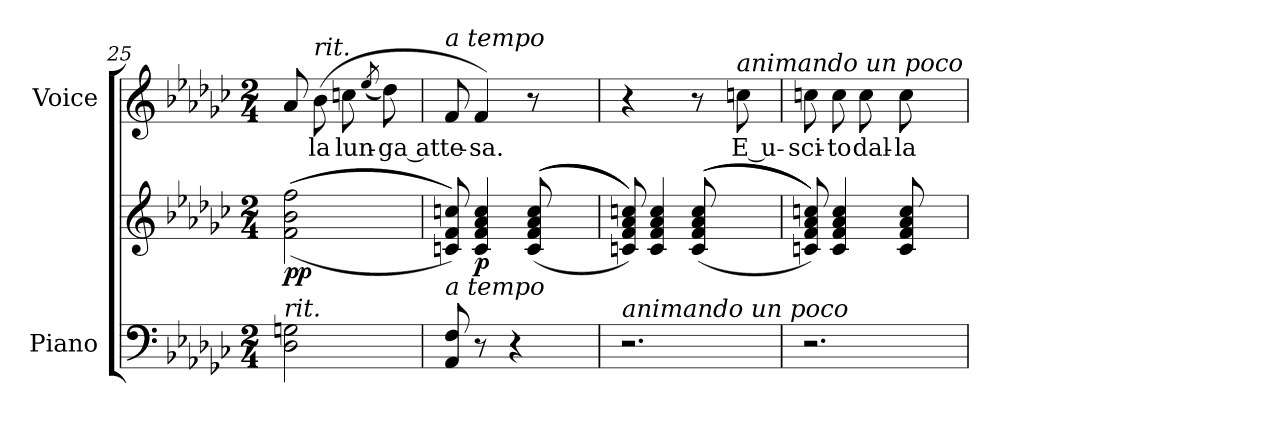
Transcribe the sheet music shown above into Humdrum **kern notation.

**kern	**kern	**dynam	**kern	**text
*part2	*part2	*part2	*part1	*part1
*staff3	*staff2	*staff2/3	*staff1	*staff1
*I"Piano	*	*	*I"Voice	*
*I'Pno	*	*	*	*
*clefF4	*clefG2	*	*clefG2	*
*k[b-e-a-d-g-c-]	*k[b-e-a-d-g-c-]	*	*k[b-e-a-d-g-c-]	*
*M2/4	*M2/4	*	*M2/4	*
=25	=25	=25	=25	=25
!LO:TX:a:i:t=rit.	!	!	!	!
!	!	!LO:DY:b	!	!
2D-\ 2Gn\	(((2f\ 2b-\ 2ff\	pp	8a-/	.
!	!	!	!LO:TX:a:i:t=rit.	!
!	!	!	!	!LO:LY:b
.	.	.	(8b-\	la
!	!	!	!	!LO:LY:b
.	.	.	8ccn\	lun-
.	.	.	(8qee-/	.
!	!	!	!	!LO:LY:b
.	.	.	8dd-\)	ga at
=26	=26	=26	=26	=26
!	!	!	!LO:TX:a:i:t=a tempo	!
!LO:TX:a:i:t=a tempo	!	!	!	!
!	!	!	!	!LO:LY:b
8AA-/ 8F/	8cn/ 8f/ 8ccn/)))	.	8f/	te-
!LO:N:vis=8	!	!LO:DY:b	!	!LO:LY:b
8.r	4c/ 4f/ 4a-/ 4cc/	p	4f/)	sa.
!LO:N:vis=4	!	!	!	!
4.r	.	.	.	.
!	!	!	!LO:N:vis=8	!
.	(>(>((8c/ 8f/ 8a-/ 8cc/	.	8.r	.
.	8.ryy	.	.	.
.	.	.	8ryy	.
=27	=27	=27	=27	=27
!LO:TX:a:i:t=animando un poco	!	!	!	!
!	!	!	!LO:N:vis=4	!
2.r	8cn/ 8f/ 8a-/ 8ccn/))))	.	4.r	.
.	4c/ 4f/ 4a-/ 4cc/	.	.	.
!	!	!	!LO:N:vis=8	!
.	(>(>((8c/ 8f/ 8a-/ 8cc/	.	8.r	.
.	4ryy	.	.	.
!	!	!	!LO:TX:a:i:t=animando un poco	!
!	!	!	!	!LO:LY:b
.	.	.	8ccn\	E u-
.	.	.	16ryy	.
=28	=28	=28	=28	=28
!	!	!	!	!LO:LY:b
2.r	8cn/ 8f/ 8a-/ 8ccn/))))	.	8ccn\	sci-
!	!	!	!	!LO:LY:b
.	4c/ 4f/ 4a-/ 4cc/	.	8cc\	to
!	!	!	!	!LO:LY:b
.	.	.	8cc\	dal-
!	!	!	!	!LO:LY:b
.	8c/ 8f/ 8a-/ 8cc/	.	8cc\	la
.	4ryy	.	4ryy	.
=	=	=	=	=
*-	*-	*-	*-	*-
